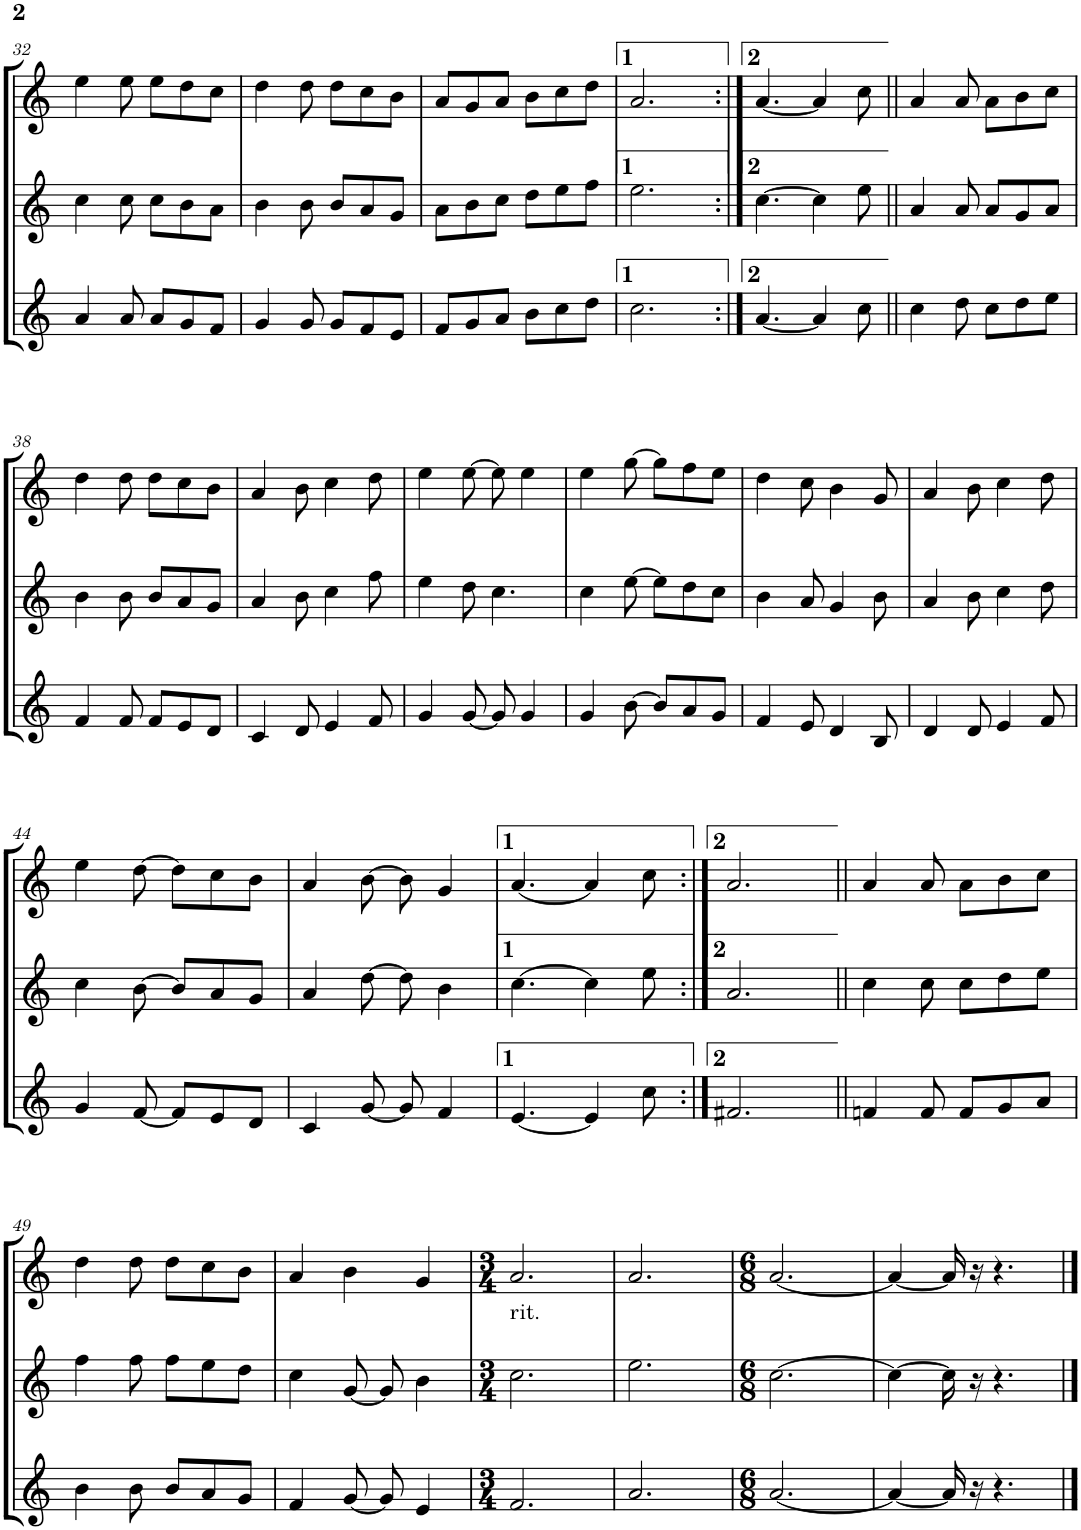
**kern	**kern	**kern
*part3	*part2	*part1
*staff3	*staff2	*staff1
*I"Tarota	*I"Gralla 2	*I"Gralla 1
!!LO:PB:g=z
*clefG2	*clefG2	*clefG2
*k[]	*k[]	*k[]
*M6/8	*M6/8	*M6/8
=32	=32	=32
4a/	4cc\	4ee\
8a/	8cc\	8ee\
8a/L	8cc\L	8ee\L
8g/	8b\	8dd\
8f/J	8a\J	8cc\J
=33	=33	=33
4g/	4b\	4dd\
8g/	8b\	8dd\
8g/L	8b/L	8dd\L
8f/	8a/	8cc\
8e/J	8g/J	8b\J
=34	=34	=34
8f/L	8a\L	8a/L
8g/	8b\	8g/
8a/J	8cc\J	8a/J
8b\L	8dd\L	8b\L
8cc\	8ee\	8cc\
8dd\J	8ff\J	8dd\J
=35	=35	=35
2.cc\	2.ee\	2.a/
=36:|!	=36:|!	=36:|!
[4.a/	[4.cc\	[4.a/
4a/]	4cc\]	4a/]
8cc\	8ee\	8cc\
=37||	=37||	=37||
4cc\	4a/	4a/
8dd\	8a/	8a/
8cc\L	8a/L	8a\L
8dd\	8g/	8b\
8ee\J	8a/J	8cc\J
!!LO:LB:g=z
=38	=38	=38
4f/	4b\	4dd\
8f/	8b\	8dd\
8f/L	8b/L	8dd\L
8e/	8a/	8cc\
8d/J	8g/J	8b\J
=39	=39	=39
4c/	4a/	4a/
8d/	8b\	8b\
4e/	4cc\	4cc\
8f/	8ff\	8dd\
=40	=40	=40
4g/	4ee\	4ee\
[8g/	8dd\	[8ee\
8g/]	4.cc\	8ee\]
4g/	.	4ee\
=41	=41	=41
4g/	4cc\	4ee\
[8b\	[8ee\	[8gg\
8b/L]	8ee\L]	8gg\L]
8a/	8dd\	8ff\
8g/J	8cc\J	8ee\J
=42	=42	=42
4f/	4b\	4dd\
8e/	8a/	8cc\
4d/	4g/	4b\
8B/	8b\	8g/
=43	=43	=43
4d/	4a/	4a/
8d/	8b\	8b\
4e/	4cc\	4cc\
8f/	8dd\	8dd\
!!LO:LB:g=z
=44	=44	=44
4g/	4cc\	4ee\
[8f/	[8b\	[8dd\
8f/L]	8b/L]	8dd\L]
8e/	8a/	8cc\
8d/J	8g/J	8b\J
=45	=45	=45
4c/	4a/	4a/
[8g/	[8dd\	[8b\
8g/]	8dd\]	8b\]
4f/	4b\	4g/
=46	=46	=46
[4.e/	[4.cc\	[4.a/
4e/]	4cc\]	4a/]
8cc\	8ee\	8cc\
=47:|!	=47:|!	=47:|!
2.f#X/	2.a/	2.a/
=48||	=48||	=48||
4fn/	4cc\	4a/
8f/	8cc\	8a/
8f/L	8cc\L	8a\L
8g/	8dd\	8b\
8a/J	8ee\J	8cc\J
!!LO:LB:g=z
=49	=49	=49
4b\	4ff\	4dd\
8b\	8ff\	8dd\
8b/L	8ff\L	8dd\L
8a/	8ee\	8cc\
8g/J	8dd\J	8b\J
=50	=50	=50
4f/	4cc\	4a/
[8g/	[8g/	4b\
8g/]	8g/]	.
4e/	4b\	4g/
=51	=51	=51
*M3/4	*M3/4	*M3/4
!	!	!LO:TX:b:t=rit.
2.f/	2.cc\	2.a/
=52	=52	=52
2.a/	2.ee\	2.a/
=53	=53	=53
*M6/8	*M6/8	*M6/8
[2.a/	[2.cc\	[2.a/
=54	=54	=54
4a/_	4cc\_	4a/_
16a/]	16cc\]	16a/]
16r	16r	16r
4.r	4.r	4.r
==	==	==
*-	*-	*-
